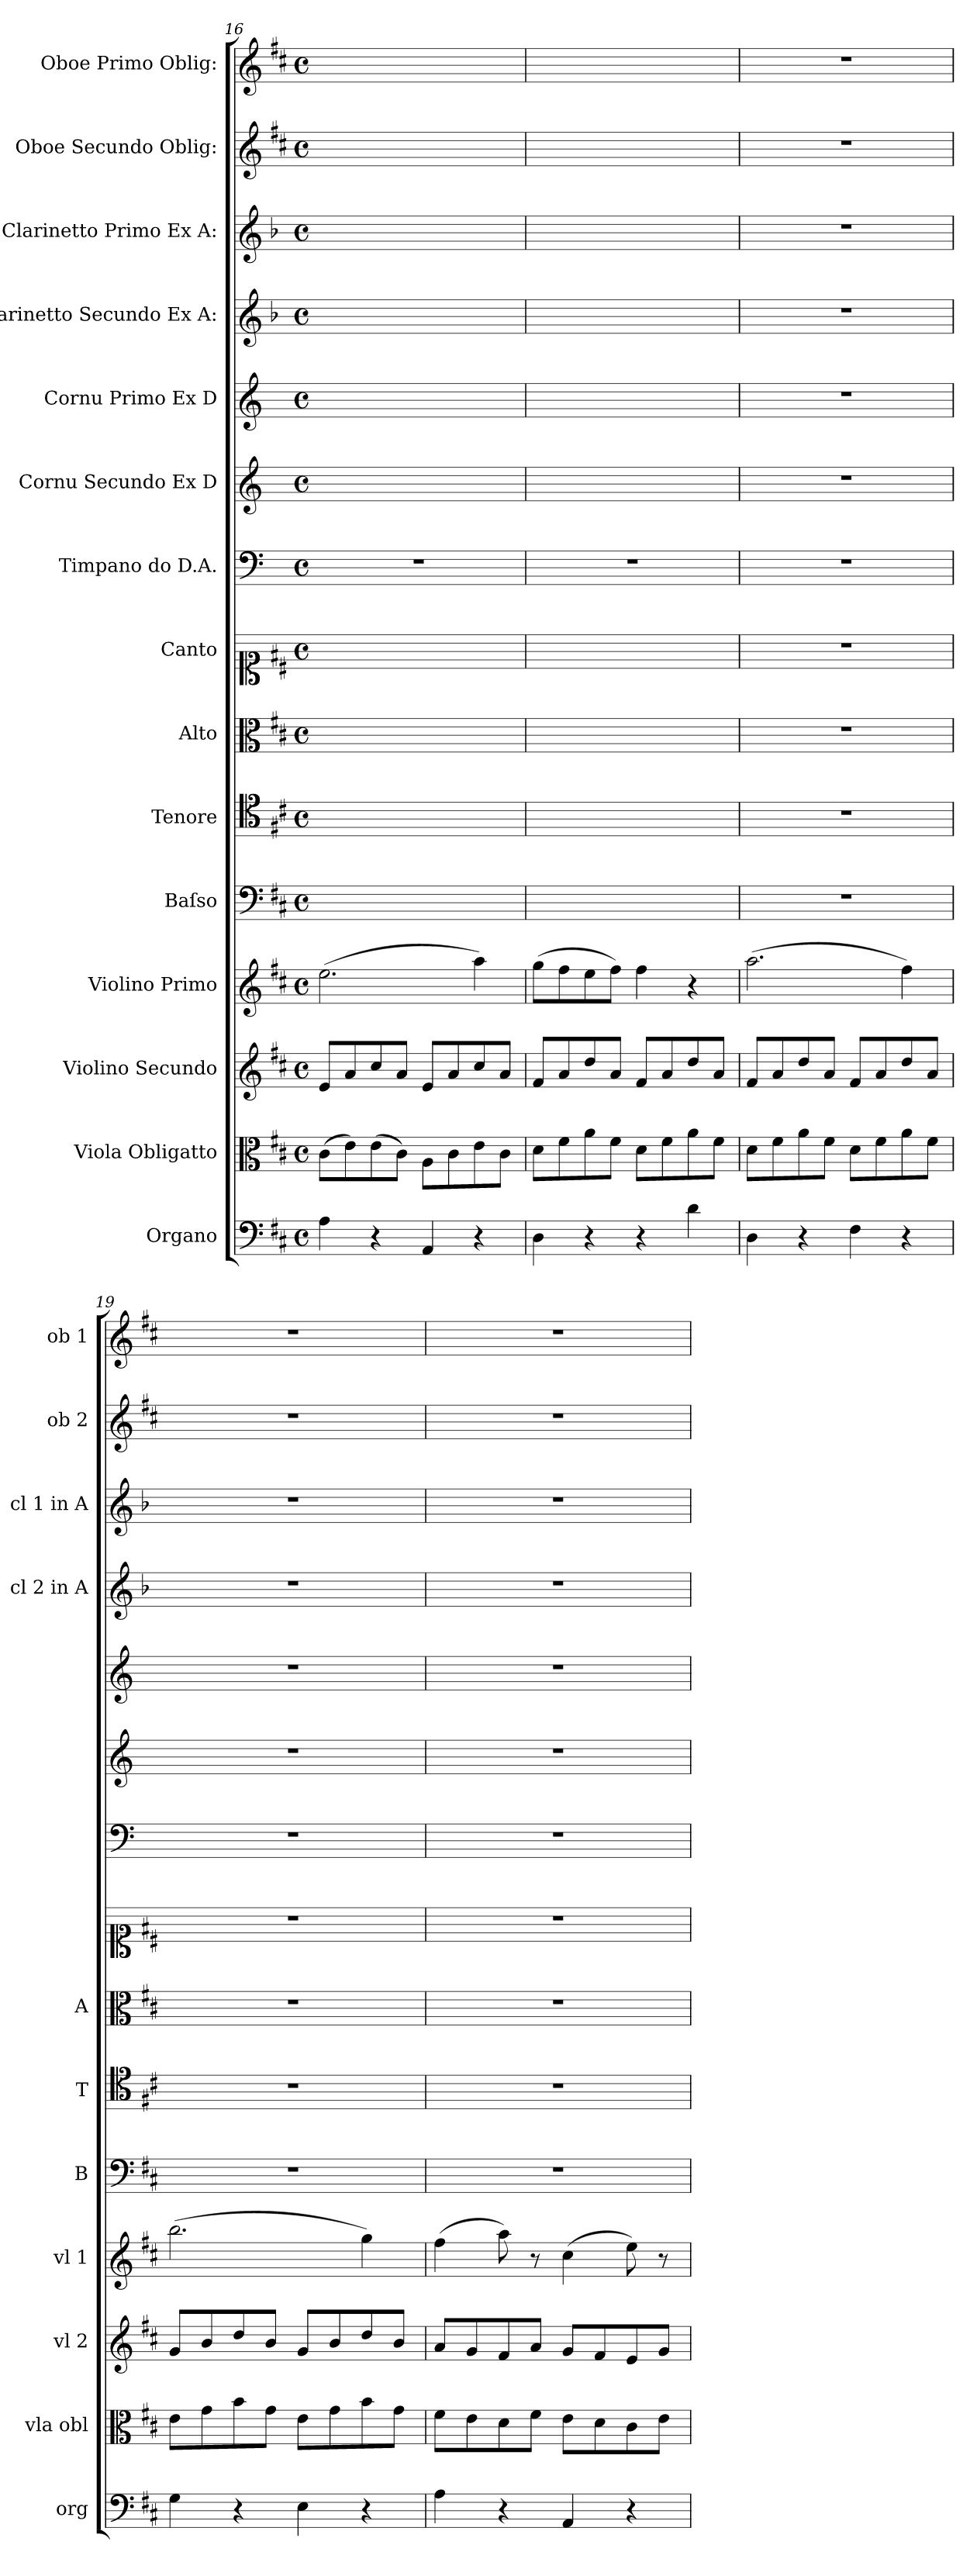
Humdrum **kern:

**kern	**kern	**kern	**kern	**kern	**kern	**kern	**kern	**kern	**kern	**kern	**kern	**kern	**kern	**kern
*part15	*part14	*part13	*part12	*part11	*part10	*part9	*part8	*part7	*part6	*part5	*part4	*part3	*part2	*part1
*staff15	*staff14	*staff13	*staff12	*staff11	*staff10	*staff9	*staff8	*staff7	*staff6	*staff5	*staff4	*staff3	*staff2	*staff1
*I"Organo	*I"Viola Obligatto	*I"Violino Secundo	*I"Violino Primo	*I"Baſso	*I"Tenore	*I"Alto	*I"Canto	*I"Timpano do D.A.	*I"Cornu Secundo Ex D	*I"Cornu Primo Ex D	*I"Clarinetto Secundo Ex A:	*I"Clarinetto Primo Ex A:	*I"Oboe Secundo Oblig:	*I"Oboe Primo Oblig:
*I'org	*I'vla obl	*I'vl 2	*I'vl 1	*I'B	*I'T	*I'A	*	*	*	*	*I'cl 2 in A	*I'cl 1 in A	*I'ob 2	*I'ob 1
*clefF4	*clefC3	*clefG2	*clefG2	*clefF4	*clefC4	*clefC3	*clefC1	*clefF4	*clefG2	*clefG2	*clefG2	*clefG2	*clefG2	*clefG2
*	*	*	*	*	*	*	*	*	*ITrd6c10	*ITrd6c10	*ITrd2c3	*ITrd2c3	*	*
*k[f#c#]	*k[f#c#]	*k[f#c#]	*k[f#c#]	*k[f#c#]	*k[f#c#]	*k[f#c#]	*k[f#c#]	*k[]	*k[f#c#]	*k[f#c#]	*k[f#c#]	*k[f#c#]	*k[f#c#]	*k[f#c#]
*D:	*D:	*D:	*D:	*D:	*D:	*D:	*D:	*	*D:	*D:	*D:	*D:	*D:	*D:
*M4/4	*M4/4	*M4/4	*M4/4	*M4/4	*M4/4	*M4/4	*M4/4	*M4/4	*M4/4	*M4/4	*M4/4	*M4/4	*M4/4	*M4/4
*met(c)	*met(c)	*met(c)	*met(c)	*met(c)	*met(c)	*met(c)	*met(c)	*met(c)	*met(c)	*met(c)	*met(c)	*met(c)	*met(c)	*met(c)
=16	=16	=16	=16	=16	=16	=16	=16	=16	=16	=16	=16	=16	=16	=16
4A\	(8c#\L	8e/L	(2.ee\	1ryy	1ryy	1ryy	1ryy	1r	1ryy	1ryy	1ryy	1ryy	1ryy	1ryy
.	8e\)	8a/	.	.	.	.	.	.	.	.	.	.	.	.
4r	(8e\	8cc#/	.	.	.	.	.	.	.	.	.	.	.	.
.	8c#\J)	8a/J	.	.	.	.	.	.	.	.	.	.	.	.
4AA/	8A\L	8e/L	.	.	.	.	.	.	.	.	.	.	.	.
.	8c#\	8a/	.	.	.	.	.	.	.	.	.	.	.	.
4r	8e\	8cc#/	4aa\)	.	.	.	.	.	.	.	.	.	.	.
.	8c#\J	8a/J	.	.	.	.	.	.	.	.	.	.	.	.
=17	=17	=17	=17	=17	=17	=17	=17	=17	=17	=17	=17	=17	=17	=17
4D\	8d\L	8f#/L	(8gg\L	1ryy	1ryy	1ryy	1ryy	1r	1ryy	1ryy	1ryy	1ryy	1ryy	1ryy
.	8f#\	8a/	8ff#\	.	.	.	.	.	.	.	.	.	.	.
4r	8a\	8dd/	8ee\	.	.	.	.	.	.	.	.	.	.	.
.	8f#\J	8a/J	8ff#\J)	.	.	.	.	.	.	.	.	.	.	.
4r	8d\L	8f#/L	4ff#\	.	.	.	.	.	.	.	.	.	.	.
.	8f#\	8a/	.	.	.	.	.	.	.	.	.	.	.	.
4d\	8a\	8dd/	4r	.	.	.	.	.	.	.	.	.	.	.
.	8f#\J	8a/J	.	.	.	.	.	.	.	.	.	.	.	.
=18	=18	=18	=18	=18	=18	=18	=18	=18	=18	=18	=18	=18	=18	=18
4D\	8d\L	8f#/L	(2.aa\	1r	1r	1r	1r	1r	1r	1r	1r	1r	1r	1r
.	8f#\	8a/	.	.	.	.	.	.	.	.	.	.	.	.
4r	8a\	8dd/	.	.	.	.	.	.	.	.	.	.	.	.
.	8f#\J	8a/J	.	.	.	.	.	.	.	.	.	.	.	.
4F#\	8d\L	8f#/L	.	.	.	.	.	.	.	.	.	.	.	.
.	8f#\	8a/	.	.	.	.	.	.	.	.	.	.	.	.
4r	8a\	8dd/	4ff#\)	.	.	.	.	.	.	.	.	.	.	.
.	8f#\J	8a/J	.	.	.	.	.	.	.	.	.	.	.	.
=19	=19	=19	=19	=19	=19	=19	=19	=19	=19	=19	=19	=19	=19	=19
4G\	8e\L	8g/L	(2.bb\	1r	1r	1r	1r	1r	1r	1r	1r	1r	1r	1r
.	8g\	8b/	.	.	.	.	.	.	.	.	.	.	.	.
4r	8b\	8dd/	.	.	.	.	.	.	.	.	.	.	.	.
.	8g\J	8b/J	.	.	.	.	.	.	.	.	.	.	.	.
4E\	8e\L	8g/L	.	.	.	.	.	.	.	.	.	.	.	.
.	8g\	8b/	.	.	.	.	.	.	.	.	.	.	.	.
4r	8b\	8dd/	4gg\)	.	.	.	.	.	.	.	.	.	.	.
.	8g\J	8b/J	.	.	.	.	.	.	.	.	.	.	.	.
=20	=20	=20	=20	=20	=20	=20	=20	=20	=20	=20	=20	=20	=20	=20
4A\	8f#\L	8a/L	(4ff#\	1r	1r	1r	1r	1r	1r	1r	1r	1r	1r	1r
.	8e\	8g/	.	.	.	.	.	.	.	.	.	.	.	.
4r	8d\	8f#/	8aa\)	.	.	.	.	.	.	.	.	.	.	.
.	8f#\J	8a/J	8r	.	.	.	.	.	.	.	.	.	.	.
4AA/	8e\L	8g/L	(4cc#\	.	.	.	.	.	.	.	.	.	.	.
.	8d\	8f#/	.	.	.	.	.	.	.	.	.	.	.	.
4r	8c#\	8e/	8ee\)	.	.	.	.	.	.	.	.	.	.	.
.	8e\J	8g/J	8r	.	.	.	.	.	.	.	.	.	.	.
=	=	=	=	=	=	=	=	=	=	=	=	=	=	=
*-	*-	*-	*-	*-	*-	*-	*-	*-	*-	*-	*-	*-	*-	*-
